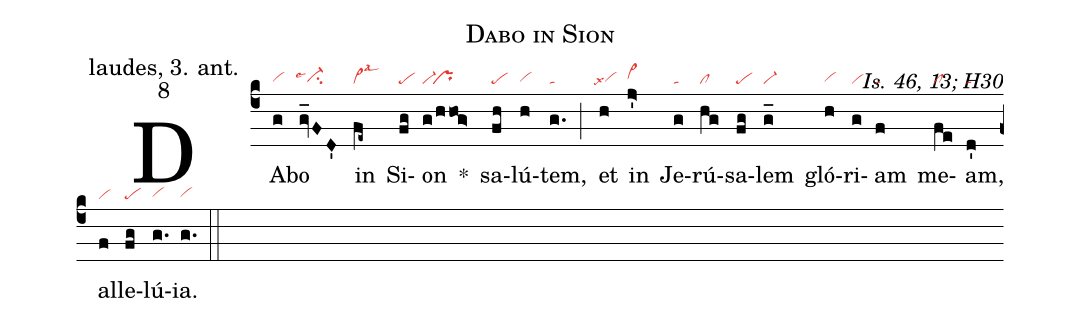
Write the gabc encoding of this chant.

name: Dabo in Sion;
office-part: laudes, 3. ant.;
mode: 8;
commentary: Is. 46, 13; H30;
nabc-lines: 1;
%%
(c4)
DA(g|vihg)bo(gv_FD'|`ci-hglse4) in(fe~|vi>lsal3) Si(fg|pe)on(g/hho!g>|vi-`pr) *()
sa(fh|pe)lú(h|vihg)tem,(g.|ta) (;)
et(h|``vihglsx7) in(j>'|vi>hh) Je(g|ta)rú(hg|cl)sa(fg|pe)lem(g_|vi-)
gló(h|vihg)ri(g|vi)am(f|ta) me(fe|cl)am,(d'|ta) al(f|vi)le(fg|pe)lú(g.|vihg)ia.(g.|vihg) (::)
